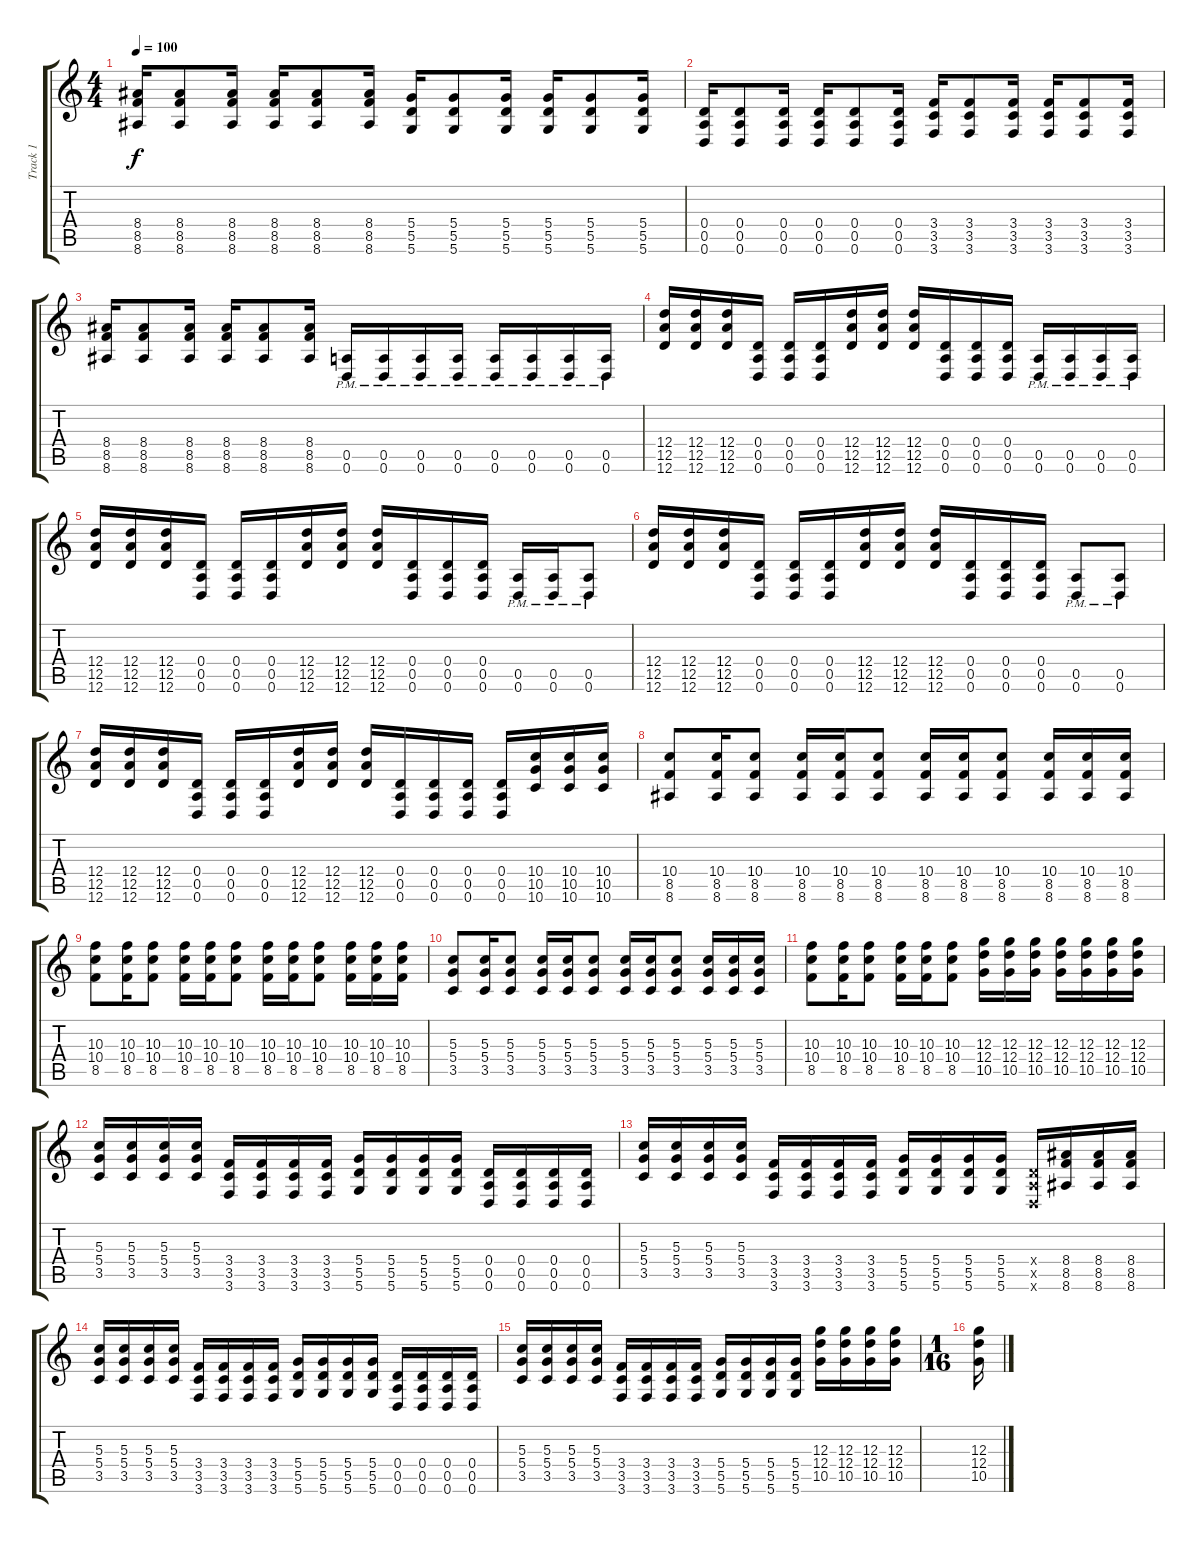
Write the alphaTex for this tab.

\track ("Track 1" "Track 1") {instrument distortionguitar}
\staff {score tabs}
\tuning (E4 B3 G3 D3 A2 D2) {hide}
\ts (4 4)
\tempo 100
\clef g2
\ks c
(8.4 8.5 8.6).16{dy f} (8.4 8.5 8.6).8 (8.4 8.5 8.6).16 (8.4 8.5 8.6).16 (8.4 8.5 8.6).8 (8.4 8.5 8.6).16 (5.4 5.5 5.6).16 (5.4 5.5 5.6).8 (5.4 5.5 5.6).16 (5.4 5.5 5.6).16 (5.4 5.5 5.6).8 (5.4 5.5 5.6).16 |
(0.4 0.5 0.6).16 (0.4 0.5 0.6).8 (0.4 0.5 0.6).16 (0.4 0.5 0.6).16 (0.4 0.5 0.6).8 (0.4 0.5 0.6).16 (3.4 3.5 3.6).16 (3.4 3.5 3.6).8 (3.4 3.5 3.6).16 (3.4 3.5 3.6).16 (3.4 3.5 3.6).8 (3.4 3.5 3.6).16 |
(8.4 8.5 8.6).16 (8.4 8.5 8.6).8 (8.4 8.5 8.6).16 (8.4 8.5 8.6).16 (8.4 8.5 8.6).8 (8.4 8.5 8.6).16 (0.5{pm} 0.6{pm}).16 (0.5{pm} 0.6{pm}).16 (0.5{pm} 0.6{pm}).16 (0.5{pm} 0.6{pm}).16 (0.5{pm} 0.6{pm}).16 (0.5{pm} 0.6{pm}).16 (0.5{pm} 0.6{pm}).16 (0.5{pm} 0.6{pm}).16 |
(12.4 12.5 12.6).16 (12.4 12.5 12.6).16 (12.4 12.5 12.6).16 (0.4 0.5 0.6).16 (0.4 0.5 0.6).16 (0.4 0.5 0.6).16 (12.4 12.5 12.6).16 (12.4 12.5 12.6).16 (12.4 12.5 12.6).16 (0.4 0.5 0.6).16 (0.4 0.5 0.6).16 (0.4 0.5 0.6).16 (0.5{pm} 0.6{pm}).16 (0.5{pm} 0.6{pm}).16 (0.5{pm} 0.6{pm}).16 (0.5{pm} 0.6{pm}).16 |
(12.4 12.5 12.6).16 (12.4 12.5 12.6).16 (12.4 12.5 12.6).16 (0.4 0.5 0.6).16 (0.4 0.5 0.6).16 (0.4 0.5 0.6).16 (12.4 12.5 12.6).16 (12.4 12.5 12.6).16 (12.4 12.5 12.6).16 (0.4 0.5 0.6).16 (0.4 0.5 0.6).16 (0.4 0.5 0.6).16 (0.5{pm} 0.6{pm}).16 (0.5{pm} 0.6{pm}).16 (0.5{pm} 0.6{pm}).8 |
(12.4 12.5 12.6).16 (12.4 12.5 12.6).16 (12.4 12.5 12.6).16 (0.4 0.5 0.6).16 (0.4 0.5 0.6).16 (0.4 0.5 0.6).16 (12.4 12.5 12.6).16 (12.4 12.5 12.6).16 (12.4 12.5 12.6).16 (0.4 0.5 0.6).16 (0.4 0.5 0.6).16 (0.4 0.5 0.6).16 (0.5{pm} 0.6{pm}).8 (0.5{pm} 0.6{pm}).8 |
(12.4 12.5 12.6).16 (12.4 12.5 12.6).16 (12.4 12.5 12.6).16 (0.4 0.5 0.6).16 (0.4 0.5 0.6).16 (0.4 0.5 0.6).16 (12.4 12.5 12.6).16 (12.4 12.5 12.6).16 (12.4 12.5 12.6).16 (0.4 0.5 0.6).16 (0.4 0.5 0.6).16 (0.4 0.5 0.6).16 (0.4 0.5 0.6).16 (10.4 10.5 10.6).16 (10.4 10.5 10.6).16 (10.4 10.5 10.6).16 |
(10.4 8.5 8.6).8 (10.4 8.5 8.6).16 (10.4 8.5 8.6).8 (10.4 8.5 8.6).16 (10.4 8.5 8.6).16 (10.4 8.5 8.6).8 (10.4 8.5 8.6).16 (10.4 8.5 8.6).16 (10.4 8.5 8.6).8 (10.4 8.5 8.6).16 (10.4 8.5 8.6).16 (10.4 8.5 8.6).16 |
(10.3 10.4 8.5).8 (10.3 10.4 8.5).16 (10.3 10.4 8.5).8 (10.3 10.4 8.5).16 (10.3 10.4 8.5).16 (10.3 10.4 8.5).8 (10.3 10.4 8.5).16 (10.3 10.4 8.5).16 (10.3 10.4 8.5).8 (10.3 10.4 8.5).16 (10.3 10.4 8.5).16 (10.3 10.4 8.5).16 |
(5.3 5.4 3.5).8 (5.3 5.4 3.5).16 (5.3 5.4 3.5).8 (5.3 5.4 3.5).16 (5.3 5.4 3.5).16 (5.3 5.4 3.5).8 (5.3 5.4 3.5).16 (5.3 5.4 3.5).16 (5.3 5.4 3.5).8 (5.3 5.4 3.5).16 (5.3 5.4 3.5).16 (5.3 5.4 3.5).16 |
(10.3 10.4 8.5).8 (10.3 10.4 8.5).16 (10.3 10.4 8.5).8 (10.3 10.4 8.5).16 (10.3 10.4 8.5).16 (10.3 10.4 8.5).8 (12.3 12.4 10.5).16 (12.3 12.4 10.5).16 (12.3 12.4 10.5).16 (12.3 12.4 10.5).16 (12.3 12.4 10.5).16 (12.3 12.4 10.5).16 (12.3 12.4 10.5).16 |
(5.3 5.4 3.5).16 (5.3 5.4 3.5).16 (5.3 5.4 3.5).16 (5.3 5.4 3.5).16 (3.4 3.5 3.6).16 (3.4 3.5 3.6).16 (3.4 3.5 3.6).16 (3.4 3.5 3.6).16 (5.4 5.5 5.6).16 (5.4 5.5 5.6).16 (5.4 5.5 5.6).16 (5.4 5.5 5.6).16 (0.4 0.5 0.6).16 (0.4 0.5 0.6).16 (0.4 0.5 0.6).16 (0.4 0.5 0.6).16 |
(5.3 5.4 3.5).16 (5.3 5.4 3.5).16 (5.3 5.4 3.5).16 (5.3 5.4 3.5).16 (3.4 3.5 3.6).16 (3.4 3.5 3.6).16 (3.4 3.5 3.6).16 (3.4 3.5 3.6).16 (5.4 5.5 5.6).16 (5.4 5.5 5.6).16 (5.4 5.5 5.6).16 (5.4 5.5 5.6).16 (0.4{x} 0.5{x} 0.6{x}).16 (8.4 8.5 8.6).16 (8.4 8.5 8.6).16 (8.4 8.5 8.6).16 |
(5.3 5.4 3.5).16 (5.3 5.4 3.5).16 (5.3 5.4 3.5).16 (5.3 5.4 3.5).16 (3.4 3.5 3.6).16 (3.4 3.5 3.6).16 (3.4 3.5 3.6).16 (3.4 3.5 3.6).16 (5.4 5.5 5.6).16 (5.4 5.5 5.6).16 (5.4 5.5 5.6).16 (5.4 5.5 5.6).16 (0.4 0.5 0.6).16 (0.4 0.5 0.6).16 (0.4 0.5 0.6).16 (0.4 0.5 0.6).16 |
(5.3 5.4 3.5).16 (5.3 5.4 3.5).16 (5.3 5.4 3.5).16 (5.3 5.4 3.5).16 (3.4 3.5 3.6).16 (3.4 3.5 3.6).16 (3.4 3.5 3.6).16 (3.4 3.5 3.6).16 (5.4 5.5 5.6).16 (5.4 5.5 5.6).16 (5.4 5.5 5.6).16 (5.4 5.5 5.6).16 (12.3 12.4 10.5).16 (12.3 12.4 10.5).16 (12.3 12.4 10.5).16 (12.3 12.4 10.5).16 |
\ts (1 16)
(12.3 12.4 10.5).16
